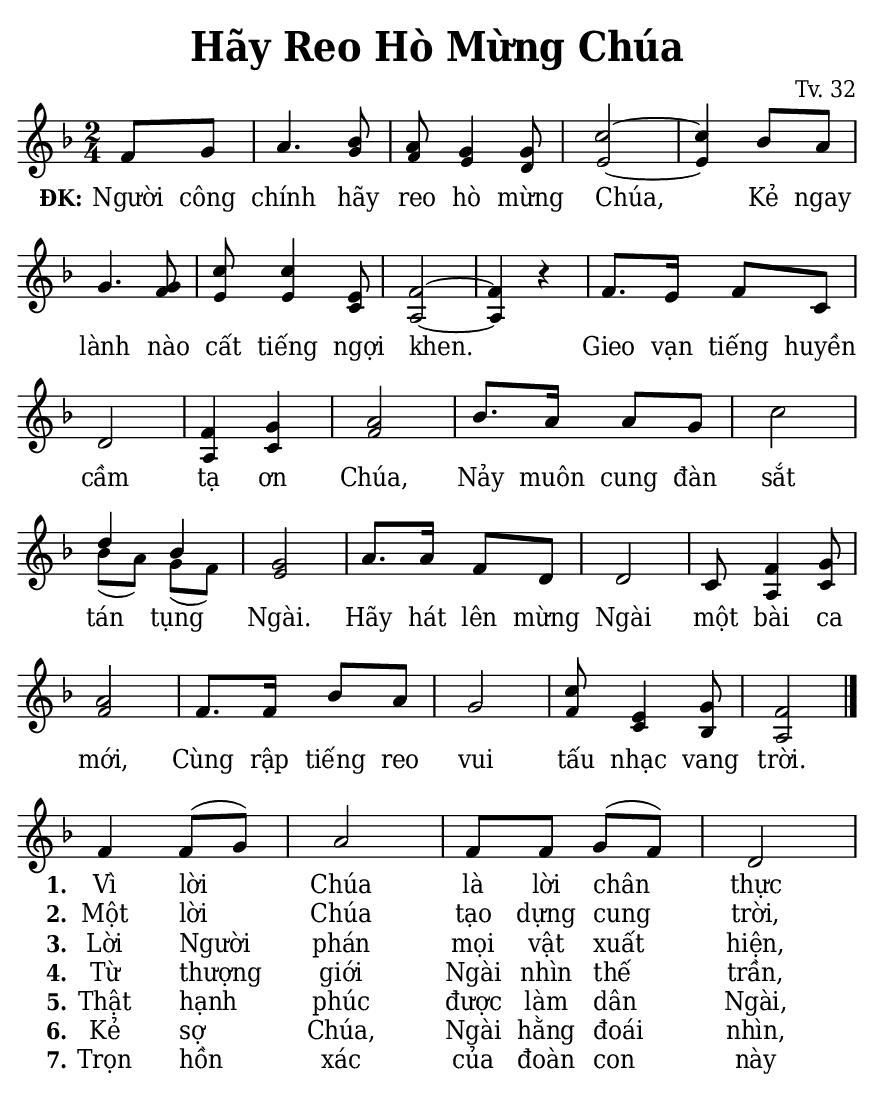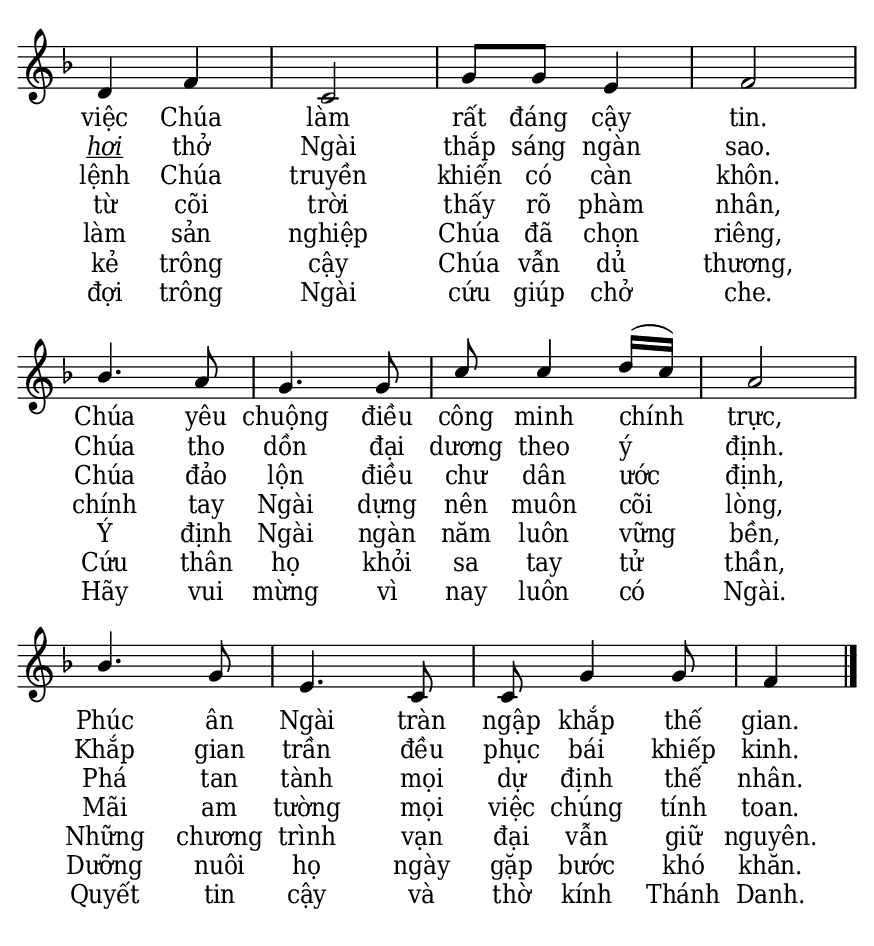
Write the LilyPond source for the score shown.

% Cài đặt chung\
\version "2.22.1"
\include "english.ly"

\header {
  title = \markup { \fontsize #1 "Hãy Reo Hò Mừng Chúa" }
  composer = "Tv. 32"
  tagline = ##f
}

% Nhạc phiên khúc
nhacPhienKhucSop = \relative c' {
  \partial 4 f8 g |
  a4. bf8 |
  a g4 g8 |
  c2 ~ |
  c4 bf8 a |
  g4. g8 |
  c c4 e,8 |
  f2 ~ |
  f4 r |
  f8. e16 f8 c |
  d2 |
  f4 g |
  a2 |
  bf8. a16 a8 g |
  c2 |
  d4 bf |
  g2 |
  a8. a16 f8 d |
  d2 |
  c8 f4 g8 |
  a2 |
  f8. f16 bf8 a |
  g2 |
  c8 e,4 g8 |
  f2 \bar "|." \break
  
  f4 f8 (g) |
  a2 |
  f8 f g (f) |
  d2 |
  d4 f |
  c2 |
  g'8 g e4 |
  f2 |
  bf4. a8 |
  g4. g8 |
  c c4 d16 (c) |
  a2 |
  bf4. g8 |
  e4. c8 |
  c g'4 g8 |
  f4 \bar "|."
}

nhacPhienKhucAlto = \relative c' {
  f8 g |
  a4. g8 |
  f e4 d8 |
  e2 ~ |
  e4 bf'8 a |
  g4. f8 |
  e e4 c8 |
  a2 ~ |
  a4 r |
  f'8. e16 f8 c |
  d2 |
  a4 c |
  f2 |
  bf8. a16 a8 g |
  c2 |
  bf8 (a) g (f) |
  e2 |
  a8. a16 f8 d |
  d2 |
  c8 a4 c8 |
  f2 |
  f8. f16 bf8 a |
  g2 |
  f8 c4 bf8 |
  a2
}

% Lời phiên khúc
loiPhienKhucSop = \lyrics {
  \set stanza = "ĐK:"
  Người công chính hãy reo hò mừng Chúa,
  Kẻ ngay lành nào cất tiếng ngợi khen.
  Gieo vạn tiếng huyền cầm tạ ơn Chúa,
  Nảy muôn cung đàn sắt tán tụng Ngài.
  Hãy hát lên mừng Ngài một bài ca mới,
  Cùng rập tiếng reo vui tấu nhạc vang trời.
  <<
    {
      \set stanza = "1."
      Vì lời Chúa là lời chân thực
      việc Chúa làm rất đáng cậy tin.
      Chúa yêu chuộng điều công minh chính trực,
      Phúc ân Ngài tràn ngập khắp thế gian.
    }
    \new Lyrics {
	    \set associatedVoice = "beSop"
	    \set stanza = "2."
	    Một lời Chúa tạo dựng cung trời,
	    \markup { \italic \underline "hơi" }
	    thở Ngài thắp sáng ngàn sao.
	    Chúa tho dồn đại dương theo ý định.
	    Khắp gian trần đều phục bái khiếp kinh.
    }
    \new Lyrics {
	    \set associatedVoice = "beSop"
	    \set stanza = "3."
	    Lời Người phán mọi vật xuất hiện,
	    lệnh Chúa truyền khiến có càn khôn.
	    Chúa đảo lộn điều chư dân ước định,
	    Phá tan tành mọi dự định thế nhân.
    }
    \new Lyrics {
	    \set associatedVoice = "beSop"
	    \set stanza = "4."
	    Từ thượng giới Ngài nhìn thế trần,
	    từ cõi trời thấy rõ phàm nhân,
	    chính tay Ngài dựng nên muôn cõi lòng,
	    Mãi am tường mọi việc chúng tính toan.
    }
    \new Lyrics {
	    \set associatedVoice = "beSop"
	    \set stanza = "5."
	    Thật hạnh phúc được làm dân Ngài,
	    làm sản nghiệp Chúa đã chọn riêng,
	    Ý định Ngài ngàn năm luôn vững bền,
	    Những chương trình vạn đại vẫn giữ nguyên.
    }
    \new Lyrics {
	    \set associatedVoice = "beSop"
	    \set stanza = "6."
	    Kẻ sợ Chúa, Ngài hằng đoái nhìn,
	    kẻ trông cậy Chúa vẫn dủ thương,
	    Cứu thân họ khỏi sa tay tử thần,
	    Dưỡng nuôi họ ngày gặp bước khó khăn.
    }
    \new Lyrics {
	    \set associatedVoice = "beSop"
	    \set stanza = "7."
	    Trọn hồn xác của đoàn con
	    này đợi trông Ngài cứu giúp chở che.
	    Hãy vui mừng vì nay luôn có Ngài.
	    Quyết tin cậy và thờ kính Thánh Danh.
    }
  >>
}

% Dàn trang
\paper {
  #(set-paper-size "a5")
  top-margin = 3\mm
  bottom-margin = 3\mm
  left-margin = 3\mm
  right-margin = 3\mm
  indent = #0
  #(define fonts
	 (make-pango-font-tree "Deja Vu Serif Condensed"
	 		       "Deja Vu Serif Condensed"
			       "Deja Vu Serif Condensed"
			       (/ 20 20)))
  print-page-number = ##f
  %page-count = #1
  ragged-bottom = ##t
  system-system-spacing = #'((basic-distance . 0.1) (padding . 2.5))
}

TongNhip = {
  \key f \major \time 2/4
  \set Timing.beamExceptions = #'()
  \set Timing.baseMoment = #(ly:make-moment 1/4)
}

% Đổi kích thước nốt cho bè phụ
notBePhu =
#(define-music-function (font-size music) (number? ly:music?)
   (for-some-music
     (lambda (m)
       (if (music-is-of-type? m 'rhythmic-event)
           (begin
             (set! (ly:music-property m 'tweaks)
                   (cons `(font-size . ,font-size)
                         (ly:music-property m 'tweaks)))
             #t)
           #f))
     music)
   music)

\score {
  \new ChoirStaff <<
    \new Staff \with {
        \consists "Merge_rests_engraver"
        printPartCombineTexts = ##f
      }
      <<
      \new Voice \TongNhip \partCombine 
        \nhacPhienKhucSop
        \notBePhu -1 { \nhacPhienKhucAlto }
      \new NullVoice = beSop \nhacPhienKhucSop
      \new Lyrics \lyricsto beSop \loiPhienKhucSop
      >>
  >>
  \layout {
    \override Lyrics.LyricSpace.minimum-distance = #1.5
    \override Score.BarNumber.break-visibility = ##(#f #f #f)
    \override Score.SpacingSpanner.uniform-stretching = ##t
  } 
}
